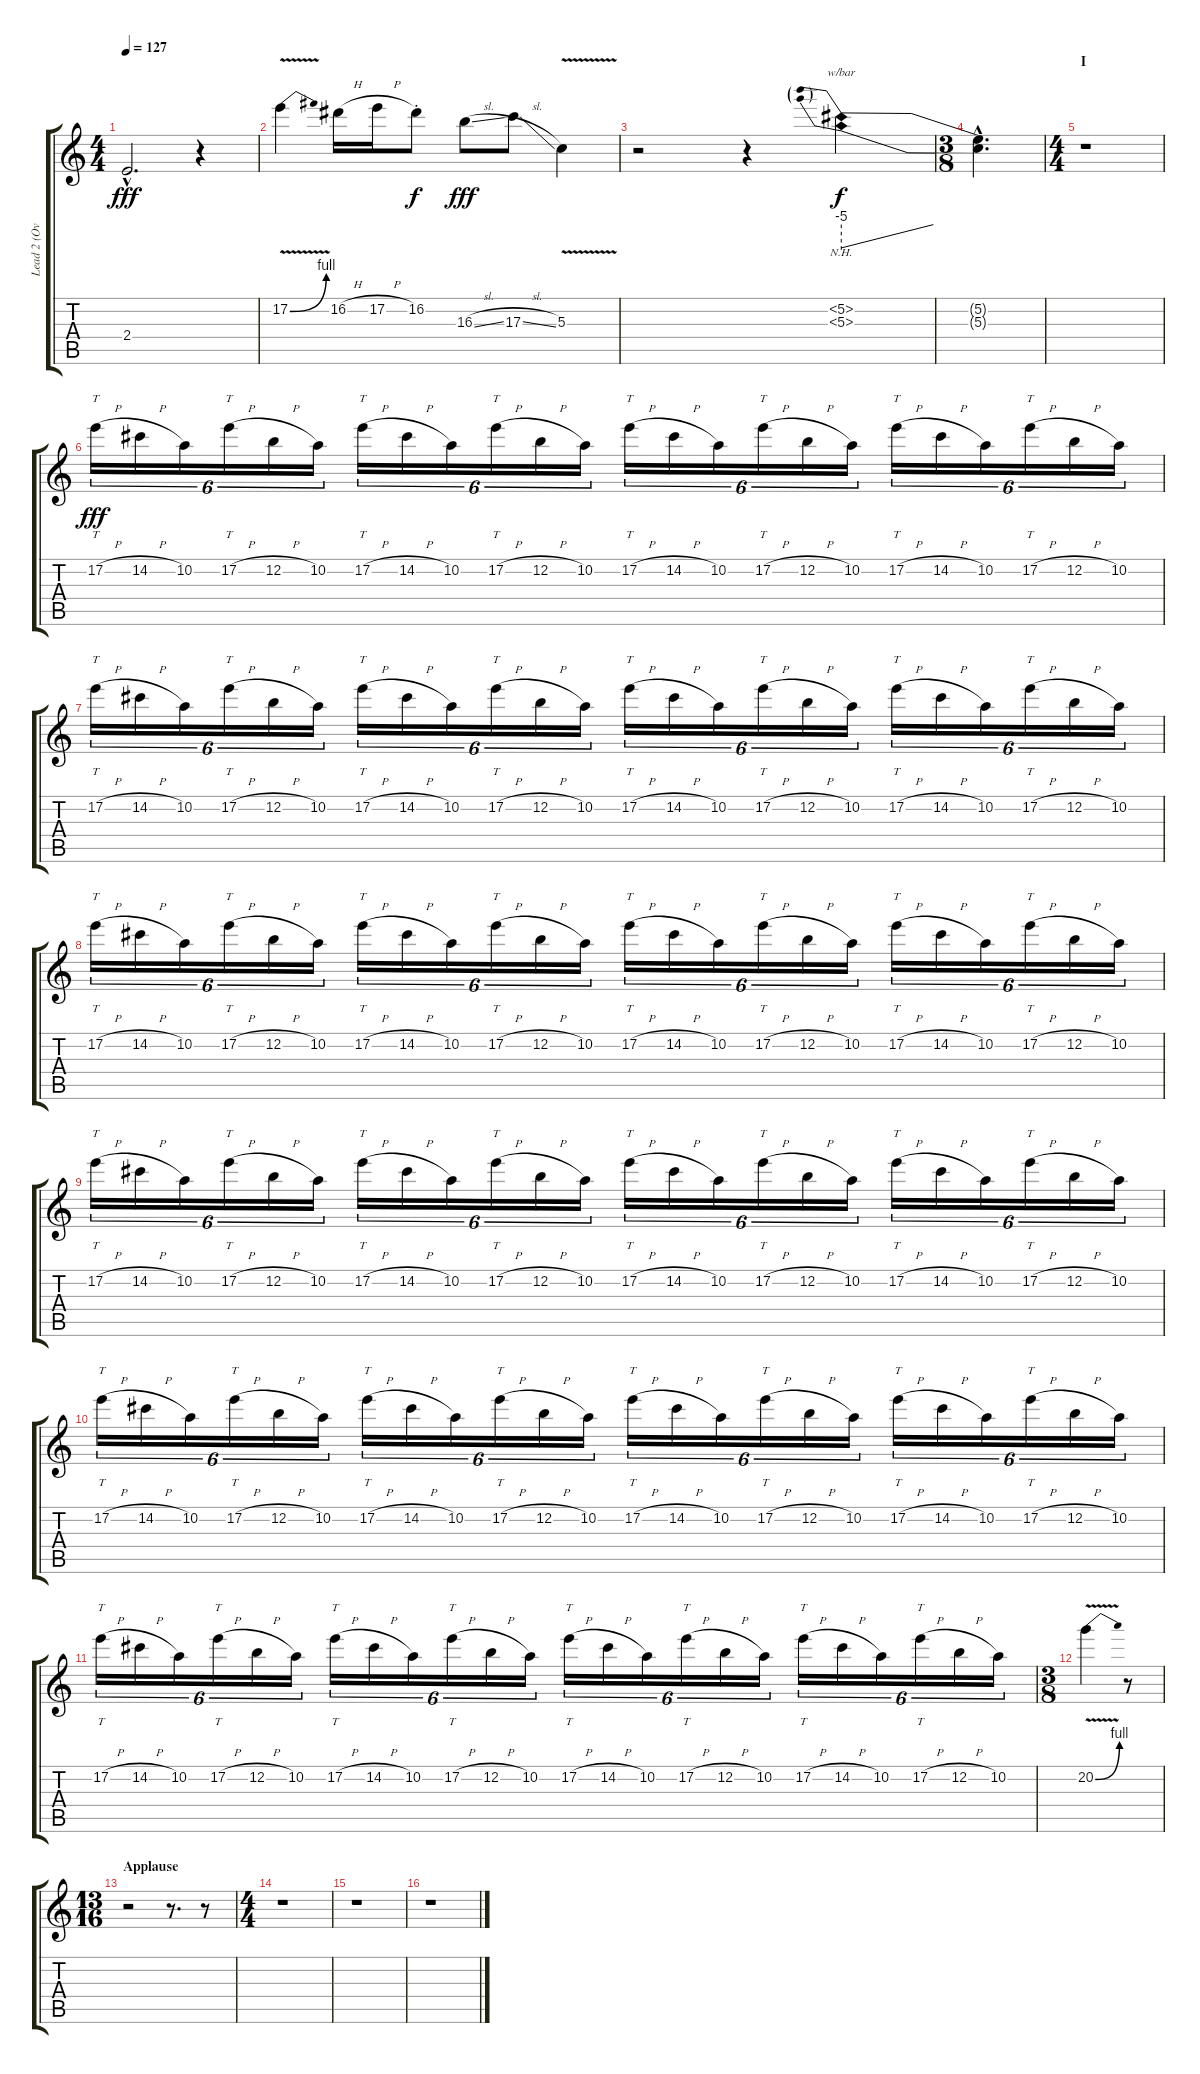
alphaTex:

\track ("Lead 2 (Overdub)" "Lead 2 (Ov") {instrument distortionguitar}
\staff {score tabs}
\tuning (E4 B3 G3 D3 A2 E2) {hide}
\ts (4 4)
\tempo 127
\clef g2
\ks c
2.4{hac t}.2{d dy fff} r.4 |
17.2{be (bend 0 0 60 4) v}.4 16.2{h}.16 17.2{h}.16 16.2{st}.8{dy f} 16.3{sl}.8{dy fff} 17.3{sl}.8 5.3{v}.4 |
r.2 r.4 (5.2{nh} 5.3{nh}).4{tbe (predivedive default 0 -20 60 0) dy f} |
\ts (3 8)
(5.2{hac t} 5.3{hac t}).4{d} |
\ts (4 4)
\section ("" "I")
r.1 |
17.2{h}.16{tt tu (6 4) dy fff volume 16} 14.2{h}.16{tu (6 4)} 10.2.16{tu (6 4)} 17.2{h}.16{tt tu (6 4)} 12.2{h}.16{tu (6 4)} 10.2.16{tu (6 4)} 17.2{h}.16{tt tu (6 4)} 14.2{h}.16{tu (6 4)} 10.2.16{tu (6 4)} 17.2{h}.16{tt tu (6 4)} 12.2{h}.16{tu (6 4)} 10.2.16{tu (6 4)} 17.2{h}.16{tt tu (6 4)} 14.2{h}.16{tu (6 4)} 10.2.16{tu (6 4)} 17.2{h}.16{tt tu (6 4)} 12.2{h}.16{tu (6 4)} 10.2.16{tu (6 4)} 17.2{h}.16{tt tu (6 4)} 14.2{h}.16{tu (6 4)} 10.2.16{tu (6 4)} 17.2{h}.16{tt tu (6 4)} 12.2{h}.16{tu (6 4)} 10.2.16{tu (6 4)} |
17.2{h}.16{tt tu (6 4)} 14.2{h}.16{tu (6 4)} 10.2.16{tu (6 4)} 17.2{h}.16{tt tu (6 4)} 12.2{h}.16{tu (6 4)} 10.2.16{tu (6 4)} 17.2{h}.16{tt tu (6 4)} 14.2{h}.16{tu (6 4)} 10.2.16{tu (6 4)} 17.2{h}.16{tt tu (6 4)} 12.2{h}.16{tu (6 4)} 10.2.16{tu (6 4)} 17.2{h}.16{tt tu (6 4)} 14.2{h}.16{tu (6 4)} 10.2.16{tu (6 4)} 17.2{h}.16{tt tu (6 4)} 12.2{h}.16{tu (6 4)} 10.2.16{tu (6 4)} 17.2{h}.16{tt tu (6 4)} 14.2{h}.16{tu (6 4)} 10.2.16{tu (6 4)} 17.2{h}.16{tt tu (6 4)} 12.2{h}.16{tu (6 4)} 10.2.16{tu (6 4)} |
17.2{h}.16{tt tu (6 4)} 14.2{h}.16{tu (6 4)} 10.2.16{tu (6 4)} 17.2{h}.16{tt tu (6 4)} 12.2{h}.16{tu (6 4)} 10.2.16{tu (6 4)} 17.2{h}.16{tt tu (6 4)} 14.2{h}.16{tu (6 4)} 10.2.16{tu (6 4)} 17.2{h}.16{tt tu (6 4)} 12.2{h}.16{tu (6 4)} 10.2.16{tu (6 4)} 17.2{h}.16{tt tu (6 4)} 14.2{h}.16{tu (6 4)} 10.2.16{tu (6 4)} 17.2{h}.16{tt tu (6 4)} 12.2{h}.16{tu (6 4)} 10.2.16{tu (6 4)} 17.2{h}.16{tt tu (6 4)} 14.2{h}.16{tu (6 4)} 10.2.16{tu (6 4)} 17.2{h}.16{tt tu (6 4)} 12.2{h}.16{tu (6 4)} 10.2.16{tu (6 4)} |
17.2{h}.16{tt tu (6 4)} 14.2{h}.16{tu (6 4)} 10.2.16{tu (6 4)} 17.2{h}.16{tt tu (6 4)} 12.2{h}.16{tu (6 4)} 10.2.16{tu (6 4)} 17.2{h}.16{tt tu (6 4)} 14.2{h}.16{tu (6 4)} 10.2.16{tu (6 4)} 17.2{h}.16{tt tu (6 4)} 12.2{h}.16{tu (6 4)} 10.2.16{tu (6 4)} 17.2{h}.16{tt tu (6 4)} 14.2{h}.16{tu (6 4)} 10.2.16{tu (6 4)} 17.2{h}.16{tt tu (6 4)} 12.2{h}.16{tu (6 4)} 10.2.16{tu (6 4)} 17.2{h}.16{tt tu (6 4)} 14.2{h}.16{tu (6 4)} 10.2.16{tu (6 4)} 17.2{h}.16{tt tu (6 4)} 12.2{h}.16{tu (6 4)} 10.2.16{tu (6 4)} |
17.2{h}.16{tt tu (6 4)} 14.2{h}.16{tu (6 4)} 10.2.16{tu (6 4)} 17.2{h}.16{tt tu (6 4)} 12.2{h}.16{tu (6 4)} 10.2.16{tu (6 4)} 17.2{h}.16{tt tu (6 4)} 14.2{h}.16{tu (6 4)} 10.2.16{tu (6 4)} 17.2{h}.16{tt tu (6 4)} 12.2{h}.16{tu (6 4)} 10.2.16{tu (6 4)} 17.2{h}.16{tt tu (6 4)} 14.2{h}.16{tu (6 4)} 10.2.16{tu (6 4)} 17.2{h}.16{tt tu (6 4)} 12.2{h}.16{tu (6 4)} 10.2.16{tu (6 4)} 17.2{h}.16{tt tu (6 4)} 14.2{h}.16{tu (6 4)} 10.2.16{tu (6 4)} 17.2{h}.16{tt tu (6 4)} 12.2{h}.16{tu (6 4)} 10.2.16{tu (6 4)} |
17.2{h}.16{tt tu (6 4)} 14.2{h}.16{tu (6 4)} 10.2.16{tu (6 4)} 17.2{h}.16{tt tu (6 4)} 12.2{h}.16{tu (6 4)} 10.2.16{tu (6 4)} 17.2{h}.16{tt tu (6 4)} 14.2{h}.16{tu (6 4)} 10.2.16{tu (6 4)} 17.2{h}.16{tt tu (6 4)} 12.2{h}.16{tu (6 4)} 10.2.16{tu (6 4)} 17.2{h}.16{tt tu (6 4)} 14.2{h}.16{tu (6 4)} 10.2.16{tu (6 4)} 17.2{h}.16{tt tu (6 4)} 12.2{h}.16{tu (6 4)} 10.2.16{tu (6 4)} 17.2{h}.16{tt tu (6 4)} 14.2{h}.16{tu (6 4)} 10.2.16{tu (6 4)} 17.2{h}.16{tt tu (6 4)} 12.2{h}.16{tu (6 4)} 10.2.16{tu (6 4)} |
\ts (3 8)
20.2{be (bend 0 0 60 4) v}.4 r.8 |
\ts (13 16)
\section ("" "Applause")
r.2 r.8{d} r.8 |
\ts (4 4)
r.1 |
r.1 |
r.1
